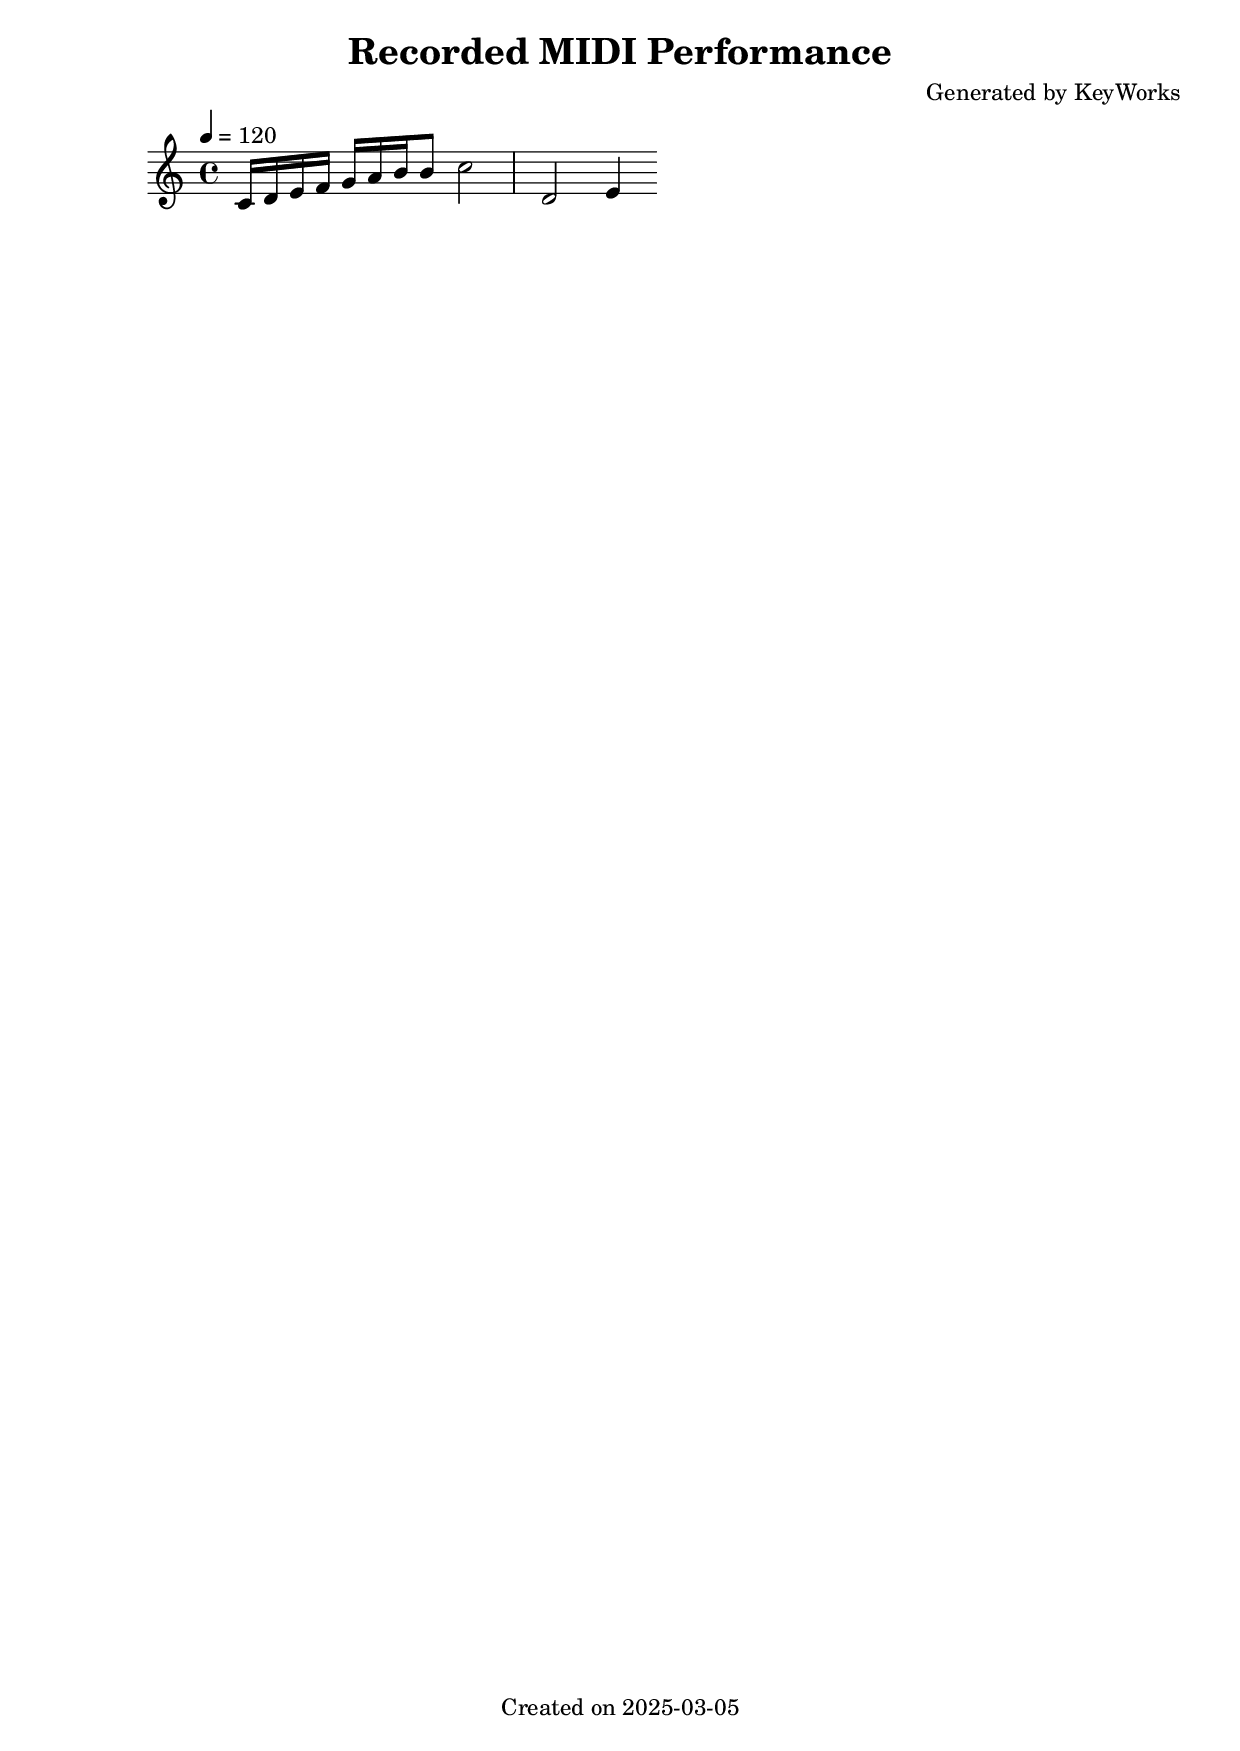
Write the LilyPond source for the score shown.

\version "2.24.0"
\header {
  title = "Recorded MIDI Performance"
  composer = "Generated by KeyWorks"
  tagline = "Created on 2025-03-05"
}

\score {
  \new Staff {
    \clef treble
    \time 4/4
    \tempo 4 = 120

    c'16 d'16 e'16 f'16 g'16 a'16 b'16 b'8 c''2 d'2 e'4 
  }
  \layout { }
  \midi { }
}
